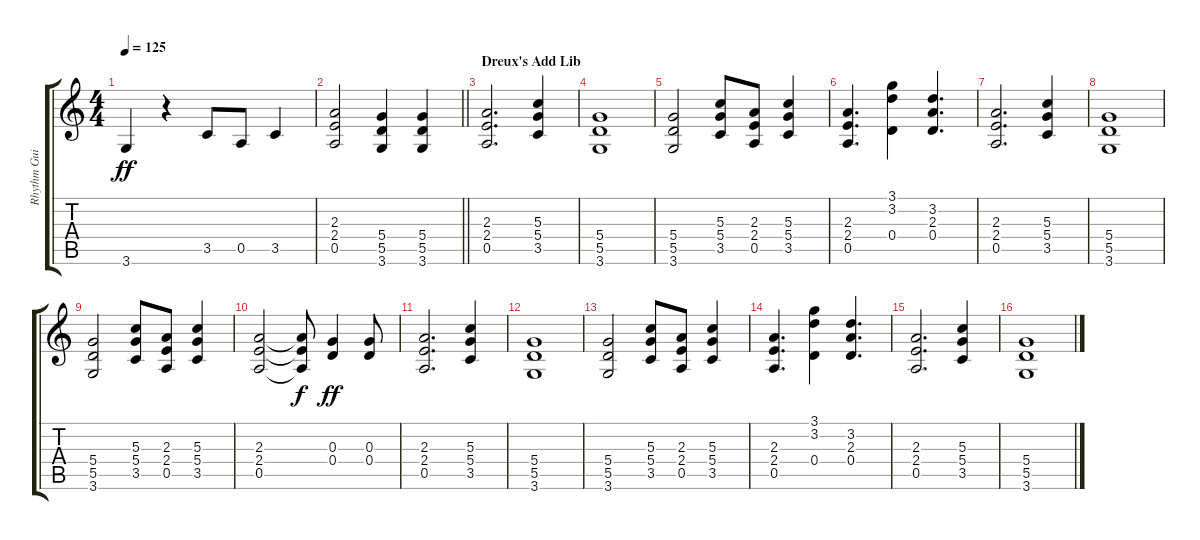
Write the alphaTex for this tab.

\track ("Rhythm Guitar" "Rhythm Gui") {instrument distortionguitar}
\staff {score tabs}
\tuning (E4 B3 G3 D3 A2 E2) {hide}
\ts (4 4)
\tempo 125
\clef g2
\ks c
3.6.4{dy ff} r.4 3.5.8 0.5.8 3.5.4 |
\barLineRight lightlight
(2.3 2.4 0.5).2 (5.4 5.5 3.6).4 (5.4 5.5 3.6).4 |
\section ("" "Dreux's Add Lib")
(2.3 2.4 0.5).2{d} (5.3 5.4 3.5).4 |
(5.4 5.5 3.6).1 |
(5.4 5.5 3.6).2 (5.3 5.4 3.5).8 (2.3 2.4 0.5).8 (5.3 5.4 3.5).4 |
(2.3 2.4 0.5).4{d} (3.1 3.2 0.4).4 (3.2 2.3 0.4).4{d} |
(2.3 2.4 0.5).2{d} (5.3 5.4 3.5).4 |
(5.4 5.5 3.6).1 |
(5.4 5.5 3.6).2 (5.3 5.4 3.5).8 (2.3 2.4 0.5).8 (5.3 5.4 3.5).4 |
(2.3 2.4 0.5).2 (2.3{t} 2.4{t} 0.5{t}).8{dy f} (0.3 0.4).4{dy ff} (0.3 0.4).8 |
(2.3 2.4 0.5).2{d} (5.3 5.4 3.5).4 |
(5.4 5.5 3.6).1 |
(5.4 5.5 3.6).2 (5.3 5.4 3.5).8 (2.3 2.4 0.5).8 (5.3 5.4 3.5).4 |
(2.3 2.4 0.5).4{d} (3.1 3.2 0.4).4 (3.2 2.3 0.4).4{d} |
(2.3 2.4 0.5).2{d} (5.3 5.4 3.5).4 |
(5.4 5.5 3.6).1
